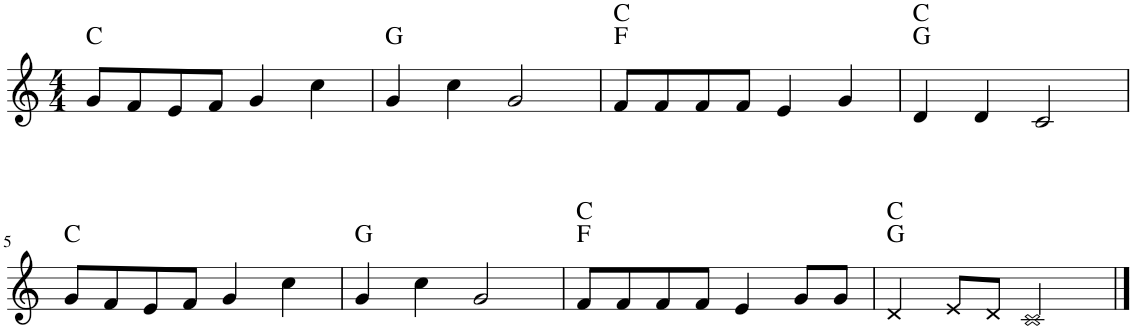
**kern	**harte
*part1	*part1
*staff1	*
*I"Choir	*
*I'Ch	*
*clefG2	*
*k[]	*
*M4/4	*
=1	=1
8g/L	C:maj
8f/	.
8e/	.
8f/J	.
4g/	.
4cc\	.
=2	=2
4g/	G:maj
4cc\	.
2g/	.
=3	=3
8f/L	F:maj C:maj
8f/	.
8f/	.
8f/J	.
4e/	.
4g/	.
=4	=4
4d/	G:maj C:maj
4d/	.
2c/	.
!!LO:LB:g=z
=5	=5
8g/L	C:maj
8f/	.
8e/	.
8f/J	.
4g/	.
4cc\	.
=6	=6
4g/	G:maj
4cc\	.
2g/	.
=7	=7
8f/L	F:maj C:maj
8f/	.
8f/	.
8f/J	.
4e/	.
8g/L	.
8g/J	.
=8	=8
4d/	G:maj C:maj
8e/L	.
8d/J	.
2c/	.
==	==
*-	*-
